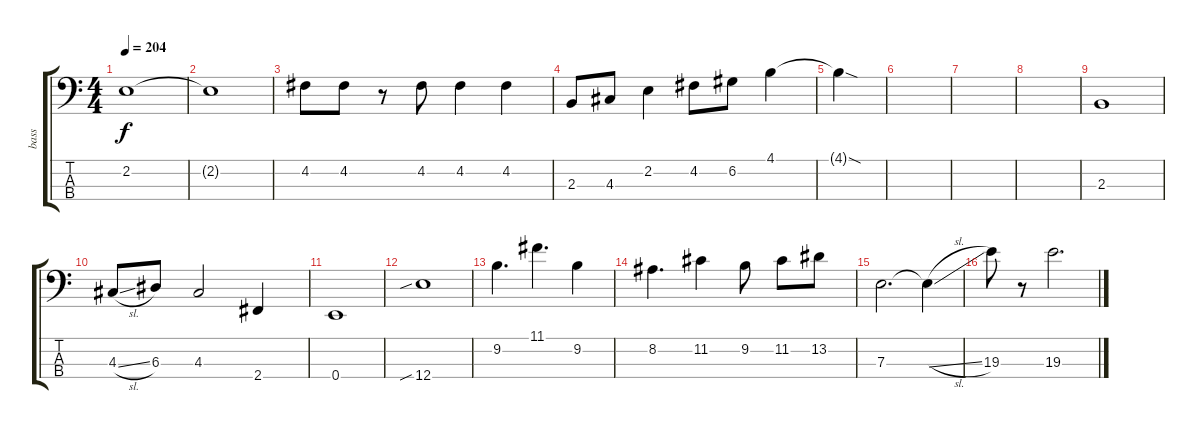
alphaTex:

\track ("bass" "bass") {instrument electricbassfinger}
\staff {score tabs}
\tuning (G2 D2 A1 E1) {hide}
\ts (4 4)
\tempo 204
\clef f4
\ks c
2.2.1{dy f} |
2.2{t}.1 |
4.2.8 4.2.8 r.8 4.2.8 4.2.4 4.2.4 |
2.3.8 4.3.8 2.2.4 4.2.8 6.2.8 4.1.4 |
4.1{sod t}.4 |
|
|
|
2.3.1 |
4.3{sl}.8 6.3.8 4.3.2 2.4.4 |
0.4.1 |
12.4{sib}.1 |
9.2.4{d} 11.1.4{d} 9.2.4 |
8.2.4{d} 11.2.4 9.2.8 11.2.8 13.2.8 |
7.3.2{d} 7.3{sl t}.4 |
19.3.8 r.8 19.3.2{d}
